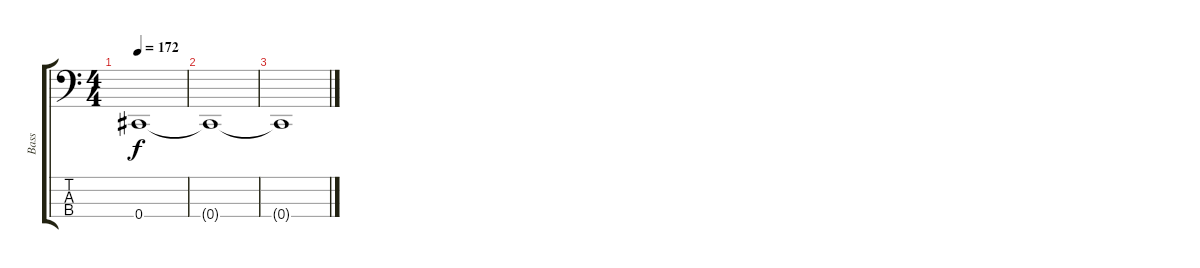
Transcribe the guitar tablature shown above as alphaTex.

\track ("Bass" "Bass") {instrument electricbasspick}
\staff {score tabs}
\tuning (Gb2 Db2 Ab1 Db1) {hide}
\ts (4 4)
\tempo 172
\clef f4
\ks c
0.4{t}.1{dy f} |
0.4{t}.1 |
0.4{t}.1
